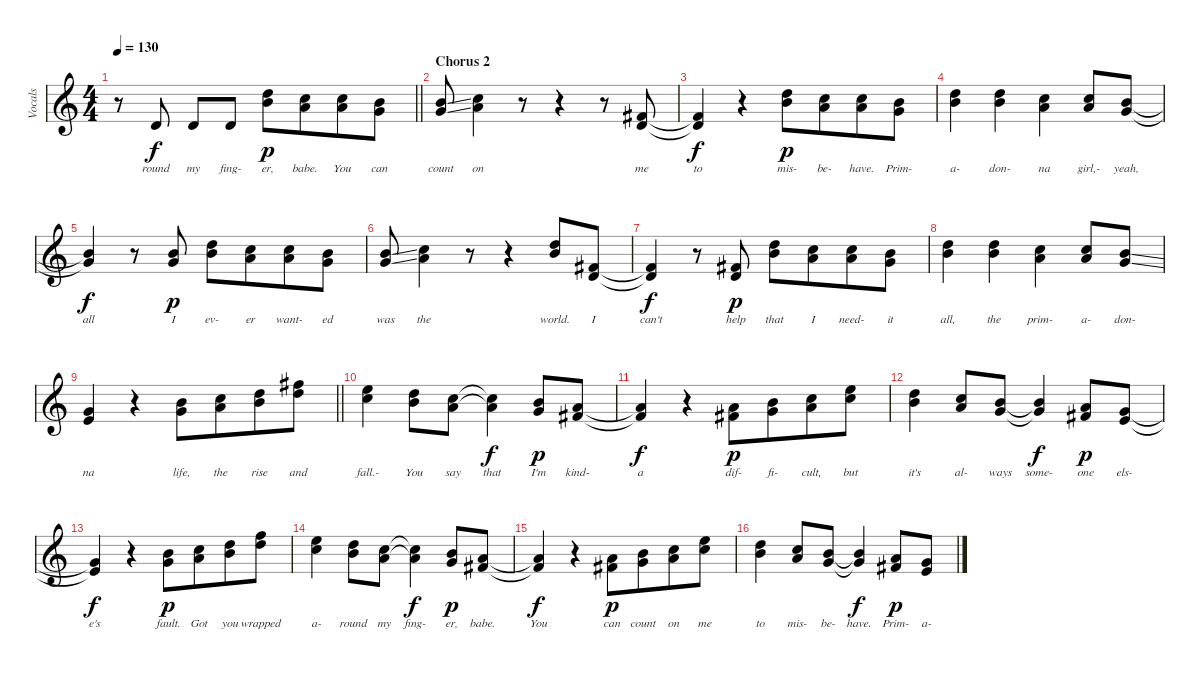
\track ("Vocals" "Vocals") {instrument lead1square}
\staff {score}
\tuning (E4 B3 G3 D3 A2 E2) {hide}
\ts (4 4)
\tempo 130
\clef g2
\barLineRight lightlight
\ks aminor
r.8{dy f} 3.2.8{lyrics (0 "round") lyrics (1 "") lyrics (2 "") lyrics (3 "") lyrics (4 "")} 3.2.8{lyrics (0 "my") lyrics (1 "") lyrics (2 "") lyrics (3 "") lyrics (4 "")} 3.2.8{lyrics (0 "fing-") lyrics (1 "") lyrics (2 "") lyrics (3 "") lyrics (4 "")} (10.1 12.2).8{lyrics (0 "er,") lyrics (1 "") lyrics (2 "") lyrics (3 "") lyrics (4 "") dy p} (8.1 10.2).8{lyrics (0 "babe.") lyrics (1 "") lyrics (2 "") lyrics (3 "") lyrics (4 "") beam merge} (8.1 10.2).8{lyrics (0 "You") lyrics (1 "") lyrics (2 "") lyrics (3 "") lyrics (4 "")} (7.1 8.2).8{lyrics (0 "can") lyrics (1 "") lyrics (2 "") lyrics (3 "") lyrics (4 "")} |
\section ("" "Chorus 2")
(7.1{ss} 8.2{ss}).8{lyrics (0 "count") lyrics (1 "") lyrics (2 "") lyrics (3 "") lyrics (4 "")} (8.1 10.2).4{lyrics (0 "on") lyrics (1 "") lyrics (2 "") lyrics (3 "") lyrics (4 "")} r.8 r.4 r.8 (2.1 3.2).8{lyrics (0 "me") lyrics (1 "") lyrics (2 "") lyrics (3 "") lyrics (4 "")} |
(2.1{t} 3.2{t}).4{lyrics (0 "to") lyrics (1 "") lyrics (2 "") lyrics (3 "") lyrics (4 "") dy f} r.4 (10.1 12.2).8{lyrics (0 "mis-") lyrics (1 "") lyrics (2 "") lyrics (3 "") lyrics (4 "") dy p} (8.1 10.2).8{lyrics (0 "be-") lyrics (1 "") lyrics (2 "") lyrics (3 "") lyrics (4 "") beam merge} (8.1 10.2).8{lyrics (0 "have.") lyrics (1 "") lyrics (2 "") lyrics (3 "") lyrics (4 "")} (7.1 8.2).8{lyrics (0 "Prim-") lyrics (1 "") lyrics (2 "") lyrics (3 "") lyrics (4 "")} |
(10.1 12.2).4{lyrics (0 "a-") lyrics (1 "") lyrics (2 "") lyrics (3 "") lyrics (4 "")} (10.1 12.2).4{lyrics (0 "don-") lyrics (1 "") lyrics (2 "") lyrics (3 "") lyrics (4 "")} (8.1 10.2).4{lyrics (0 "na") lyrics (1 "") lyrics (2 "") lyrics (3 "") lyrics (4 "")} (8.1 10.2).8{lyrics (0 "girl,-") lyrics (1 "") lyrics (2 "") lyrics (3 "") lyrics (4 "")} (7.1 8.2).8{lyrics (0 "yeah,") lyrics (1 "") lyrics (2 "") lyrics (3 "") lyrics (4 "")} |
(7.1{t} 8.2{t}).4{lyrics (0 "all") lyrics (1 "") lyrics (2 "") lyrics (3 "") lyrics (4 "") dy f} r.8 (7.1 8.2).8{lyrics (0 "I") lyrics (1 "") lyrics (2 "") lyrics (3 "") lyrics (4 "") dy p} (10.1 12.2).8{lyrics (0 "ev-") lyrics (1 "") lyrics (2 "") lyrics (3 "") lyrics (4 "")} (8.1 10.2).8{lyrics (0 "er") lyrics (1 "") lyrics (2 "") lyrics (3 "") lyrics (4 "") beam merge} (8.1 10.2).8{lyrics (0 "want-") lyrics (1 "") lyrics (2 "") lyrics (3 "") lyrics (4 "")} (7.1 8.2).8{lyrics (0 "ed") lyrics (1 "") lyrics (2 "") lyrics (3 "") lyrics (4 "")} |
(7.1{ss} 8.2{ss}).8{lyrics (0 "was") lyrics (1 "") lyrics (2 "") lyrics (3 "") lyrics (4 "")} (8.1 10.2).4{lyrics (0 "the") lyrics (1 "") lyrics (2 "") lyrics (3 "") lyrics (4 "")} r.8 r.4 (10.1 12.2).8{lyrics (0 "world.") lyrics (1 "") lyrics (2 "") lyrics (3 "") lyrics (4 "")} (2.1 3.2).8{lyrics (0 "I") lyrics (1 "") lyrics (2 "") lyrics (3 "") lyrics (4 "")} |
(2.1{t} 3.2{t}).4{lyrics (0 "can't") lyrics (1 "") lyrics (2 "") lyrics (3 "") lyrics (4 "") dy f} r.8 (2.1 3.2).8{lyrics (0 "help") lyrics (1 "") lyrics (2 "") lyrics (3 "") lyrics (4 "") dy p} (10.1 12.2).8{lyrics (0 "that") lyrics (1 "") lyrics (2 "") lyrics (3 "") lyrics (4 "")} (8.1 10.2).8{lyrics (0 "I") lyrics (1 "") lyrics (2 "") lyrics (3 "") lyrics (4 "") beam merge} (8.1 10.2).8{lyrics (0 "need-") lyrics (1 "") lyrics (2 "") lyrics (3 "") lyrics (4 "")} (7.1 8.2).8{lyrics (0 "it") lyrics (1 "") lyrics (2 "") lyrics (3 "") lyrics (4 "")} |
(10.1 12.2).4{lyrics (0 "all,") lyrics (1 "") lyrics (2 "") lyrics (3 "") lyrics (4 "")} (10.1 12.2).4{lyrics (0 "the") lyrics (1 "") lyrics (2 "") lyrics (3 "") lyrics (4 "")} (8.1 10.2).4{lyrics (0 "prim-") lyrics (1 "") lyrics (2 "") lyrics (3 "") lyrics (4 "")} (8.1 10.2).8{lyrics (0 "a-") lyrics (1 "") lyrics (2 "") lyrics (3 "") lyrics (4 "")} (7.1{ss} 8.2{ss}).8{lyrics (0 "don-") lyrics (1 "") lyrics (2 "") lyrics (3 "") lyrics (4 "")} |
\barLineRight lightlight
(3.1 5.2).4{lyrics (0 "na") lyrics (1 "") lyrics (2 "") lyrics (3 "") lyrics (4 "")} r.4 (7.1 8.2).8{lyrics (0 "life,") lyrics (1 "") lyrics (2 "") lyrics (3 "") lyrics (4 "")} (8.1 10.2).8{lyrics (0 "the") lyrics (1 "") lyrics (2 "") lyrics (3 "") lyrics (4 "") beam merge} (10.1 12.2).8{lyrics (0 "rise") lyrics (1 "") lyrics (2 "") lyrics (3 "") lyrics (4 "")} (14.1 15.2).8{lyrics (0 "and") lyrics (1 "") lyrics (2 "") lyrics (3 "") lyrics (4 "")} |
\section ("" "")
(12.1 13.2).4{lyrics (0 "fall.-") lyrics (1 "") lyrics (2 "") lyrics (3 "") lyrics (4 "")} (10.1 12.2).8{lyrics (0 "You") lyrics (1 "") lyrics (2 "") lyrics (3 "") lyrics (4 "")} (8.1 10.2).8{lyrics (0 "say") lyrics (1 "") lyrics (2 "") lyrics (3 "") lyrics (4 "")} (8.1{t} 10.2{t}).4{lyrics (0 "that") lyrics (1 "") lyrics (2 "") lyrics (3 "") lyrics (4 "") dy f} (7.1 8.2).8{lyrics (0 "I'm") lyrics (1 "") lyrics (2 "") lyrics (3 "") lyrics (4 "") dy p} (5.1 7.2).8{lyrics (0 "kind-") lyrics (1 "") lyrics (2 "") lyrics (3 "") lyrics (4 "")} |
(5.1{t} 7.2{t}).4{lyrics (0 "a") lyrics (1 "") lyrics (2 "") lyrics (3 "") lyrics (4 "") dy f} r.4 (5.1 7.2).8{lyrics (0 "dif-") lyrics (1 "") lyrics (2 "") lyrics (3 "") lyrics (4 "") dy p} (7.1 8.2).8{lyrics (0 "fi-") lyrics (1 "") lyrics (2 "") lyrics (3 "") lyrics (4 "") beam merge} (8.1 10.2).8{lyrics (0 "cult,") lyrics (1 "") lyrics (2 "") lyrics (3 "") lyrics (4 "")} (12.1 13.2).8{lyrics (0 "but") lyrics (1 "") lyrics (2 "") lyrics (3 "") lyrics (4 "")} |
(10.1 12.2).4{lyrics (0 "it's") lyrics (1 "") lyrics (2 "") lyrics (3 "") lyrics (4 "")} (8.1 10.2).8{lyrics (0 "al-") lyrics (1 "") lyrics (2 "") lyrics (3 "") lyrics (4 "")} (7.1 8.2).8{lyrics (0 "ways") lyrics (1 "") lyrics (2 "") lyrics (3 "") lyrics (4 "")} (7.1{t} 8.2{t}).4{lyrics (0 "some-") lyrics (1 "") lyrics (2 "") lyrics (3 "") lyrics (4 "") dy f} (5.1 7.2).8{lyrics (0 "one") lyrics (1 "") lyrics (2 "") lyrics (3 "") lyrics (4 "") dy p} (3.1 5.2).8{lyrics (0 "els-") lyrics (1 "") lyrics (2 "") lyrics (3 "") lyrics (4 "")} |
(3.1{t} 5.2{t}).4{lyrics (0 "e's") lyrics (1 "") lyrics (2 "") lyrics (3 "") lyrics (4 "") dy f} r.4 (7.1 8.2).8{lyrics (0 "fault.") lyrics (1 "") lyrics (2 "") lyrics (3 "") lyrics (4 "") dy p} (8.1 10.2).8{lyrics (0 "Got") lyrics (1 "") lyrics (2 "") lyrics (3 "") lyrics (4 "") beam merge} (10.1 12.2).8{lyrics (0 "you") lyrics (1 "") lyrics (2 "") lyrics (3 "") lyrics (4 "")} (13.1 15.2).8{lyrics (0 "wrapped") lyrics (1 "") lyrics (2 "") lyrics (3 "") lyrics (4 "")} |
(12.1 13.2).4{lyrics (0 "a-") lyrics (1 "") lyrics (2 "") lyrics (3 "") lyrics (4 "")} (10.1 12.2).8{lyrics (0 "round") lyrics (1 "") lyrics (2 "") lyrics (3 "") lyrics (4 "")} (8.1 10.2).8{lyrics (0 "my") lyrics (1 "") lyrics (2 "") lyrics (3 "") lyrics (4 "")} (8.1{t} 10.2{t}).4{lyrics (0 "fing-") lyrics (1 "") lyrics (2 "") lyrics (3 "") lyrics (4 "") dy f} (7.1 8.2).8{lyrics (0 "er,") lyrics (1 "") lyrics (2 "") lyrics (3 "") lyrics (4 "") dy p} (5.1 7.2).8{lyrics (0 "babe.") lyrics (1 "") lyrics (2 "") lyrics (3 "") lyrics (4 "")} |
(5.1{t} 7.2{t}).4{lyrics (0 "You") lyrics (1 "") lyrics (2 "") lyrics (3 "") lyrics (4 "") dy f} r.4 (5.1 7.2).8{lyrics (0 "can") lyrics (1 "") lyrics (2 "") lyrics (3 "") lyrics (4 "") dy p} (7.1 8.2).8{lyrics (0 "count") lyrics (1 "") lyrics (2 "") lyrics (3 "") lyrics (4 "") beam merge} (8.1 10.2).8{lyrics (0 "on") lyrics (1 "") lyrics (2 "") lyrics (3 "") lyrics (4 "")} (12.1 13.2).8{lyrics (0 "me") lyrics (1 "") lyrics (2 "") lyrics (3 "") lyrics (4 "")} |
(10.1 12.2).4{lyrics (0 "to") lyrics (1 "") lyrics (2 "") lyrics (3 "") lyrics (4 "")} (8.1 10.2).8{lyrics (0 "mis-") lyrics (1 "") lyrics (2 "") lyrics (3 "") lyrics (4 "")} (7.1 8.2).8{lyrics (0 "be-") lyrics (1 "") lyrics (2 "") lyrics (3 "") lyrics (4 "")} (7.1{t} 8.2{t}).4{lyrics (0 "have.") lyrics (1 "") lyrics (2 "") lyrics (3 "") lyrics (4 "") dy f} (5.1 7.2).8{lyrics (0 "Prim-") lyrics (1 "") lyrics (2 "") lyrics (3 "") lyrics (4 "") dy p} (3.1 5.2).8{lyrics (0 "a-") lyrics (1 "") lyrics (2 "") lyrics (3 "") lyrics (4 "")}
